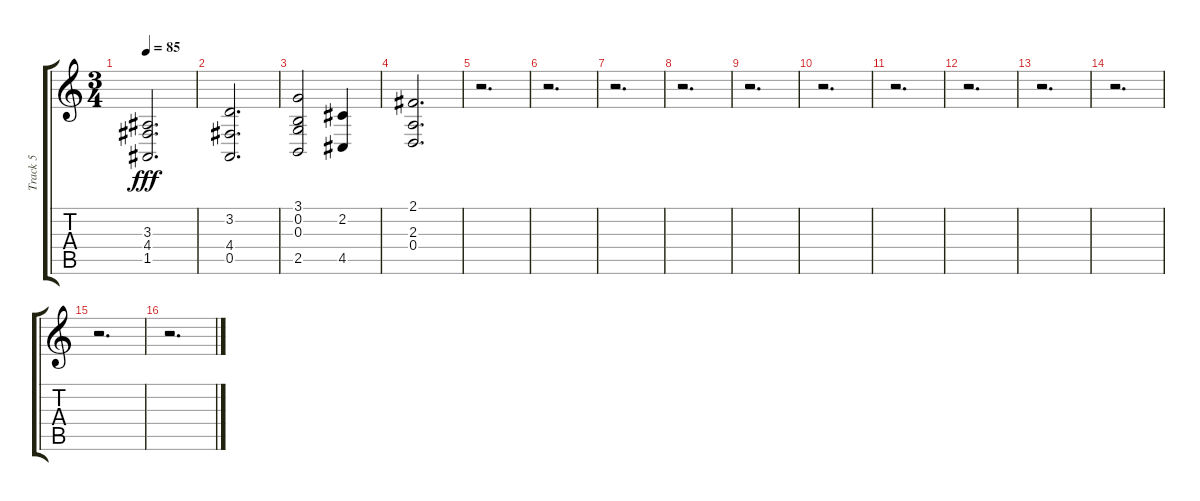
\track ("Track 5" "Track 5") {instrument synthstrings1}
\staff {score tabs}
\tuning (E4 B3 G3 D3 A2 E2) {hide}
\ts (3 4)
\tempo 85
\clef g2
\ks c
(3.3 4.4 1.5).2{d dy fff} |
(3.2 4.4 0.5).2{d} |
(3.1 0.2 0.3 2.5).2 (2.2 4.5).4 |
(2.1 2.3 0.4).2{d} |
r.2{d} |
r.2{d} |
r.2{d} |
r.2{d} |
r.2{d} |
r.2{d} |
r.2{d} |
r.2{d} |
r.2{d} |
r.2{d} |
r.2{d} |
r.2{d}
